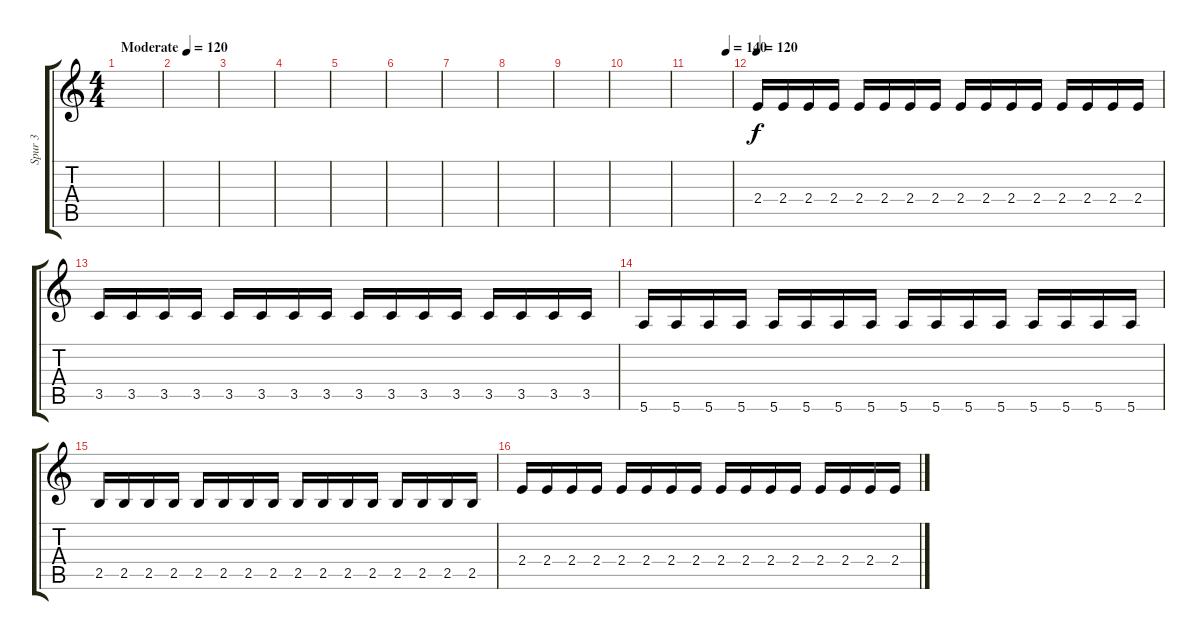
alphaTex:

\track ("Spur 3" "Spur 3") {instrument electricbassfinger}
\staff {score tabs}
\tuning (E4 B3 G3 D3 A2 E2) {hide}
\ts (4 4)
\tempo (120 "Moderate")
\clef g2
\ks c
|
|
|
|
|
|
|
|
|
|
\tempo (140 0.875)
|
\tempo 120
2.4.16 2.4.16 2.4.16 2.4.16 2.4.16 2.4.16 2.4.16 2.4.16 2.4.16 2.4.16 2.4.16 2.4.16 2.4.16 2.4.16 2.4.16 2.4.16 |
3.5.16 3.5.16 3.5.16 3.5.16 3.5.16 3.5.16 3.5.16 3.5.16 3.5.16 3.5.16 3.5.16 3.5.16 3.5.16 3.5.16 3.5.16 3.5.16 |
5.6.16 5.6.16 5.6.16 5.6.16 5.6.16 5.6.16 5.6.16 5.6.16 5.6.16 5.6.16 5.6.16 5.6.16 5.6.16 5.6.16 5.6.16 5.6.16 |
2.5.16 2.5.16 2.5.16 2.5.16 2.5.16 2.5.16 2.5.16 2.5.16 2.5.16 2.5.16 2.5.16 2.5.16 2.5.16 2.5.16 2.5.16 2.5.16 |
2.4.16 2.4.16 2.4.16 2.4.16 2.4.16 2.4.16 2.4.16 2.4.16 2.4.16 2.4.16 2.4.16 2.4.16 2.4.16 2.4.16 2.4.16 2.4.16
